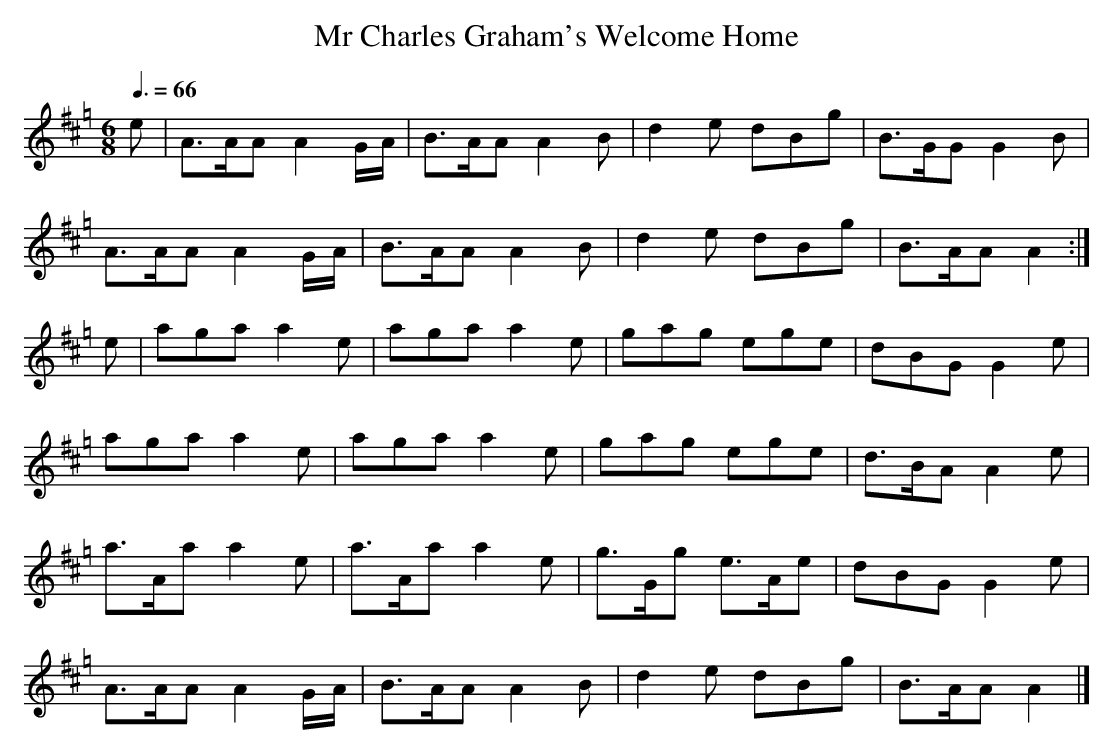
X:1
T:Mr Charles Graham's Welcome Home
M:6/8
L:1/8
Q:3/8=66
K:Hp
e|A>AA A2G/A/|B>AA A2B|d2e  dBg |B>GG G2B|
  A>AA A2G/A/|B>AA A2B|d2e  dBg |B>AA A2:|
e|aga  a2e   |aga  a2e|gag  ege |dBG  G2e|
  aga  a2e   |aga  a2e|gag  ege |d>BA A2e|
  a>Aa a2e   |a>Aa a2e|g>Gg e>Ae|dBG  G2e|
  A>AA A2G/A/|B>AA A2B|d2e  dBg |B>AA A2|]
